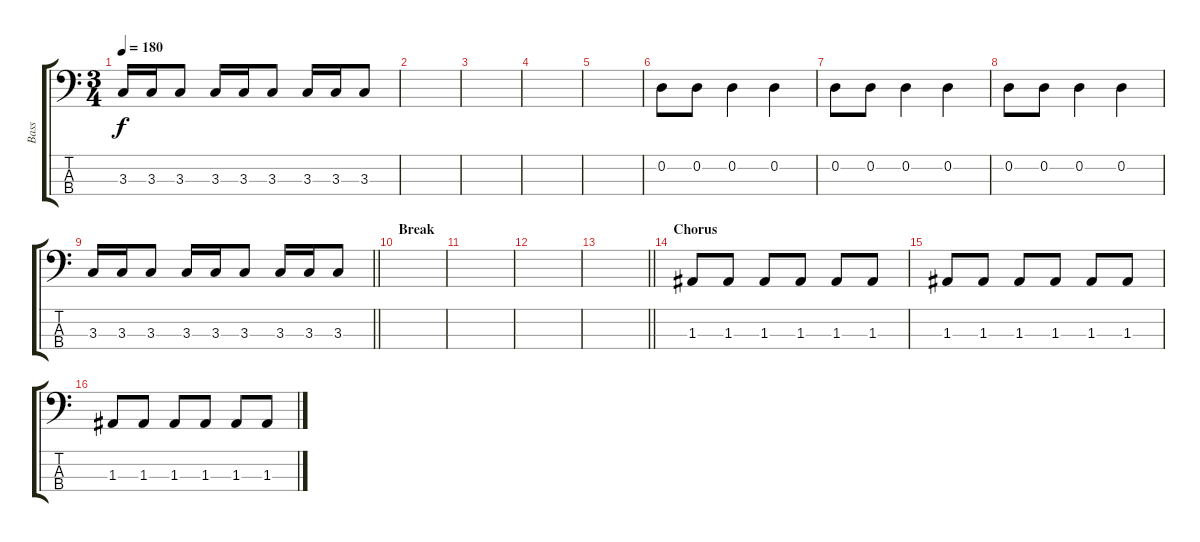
\track ("Bass" "Bass") {instrument electricbassfinger}
\staff {score tabs}
\tuning (G2 D2 A1 E1) {hide}
\ts (3 4)
\tempo 180
\clef f4
\ks c
3.3.16{dy f} 3.3.16 3.3.8 3.3.16 3.3.16 3.3.8 3.3.16 3.3.16 3.3.8 |
|
|
|
|
0.2.8 0.2.8 0.2.4 0.2.4 |
0.2.8 0.2.8 0.2.4 0.2.4 |
0.2.8 0.2.8 0.2.4 0.2.4 |
\barLineRight lightlight
3.3.16 3.3.16 3.3.8 3.3.16 3.3.16 3.3.8 3.3.16 3.3.16 3.3.8 |
\section ("" "Break")
|
|
|
\barLineRight lightlight
|
\section ("" "Chorus")
1.3.8 1.3.8 1.3.8 1.3.8 1.3.8 1.3.8 |
1.3.8 1.3.8 1.3.8 1.3.8 1.3.8 1.3.8 |
1.3.8 1.3.8 1.3.8 1.3.8 1.3.8 1.3.8
